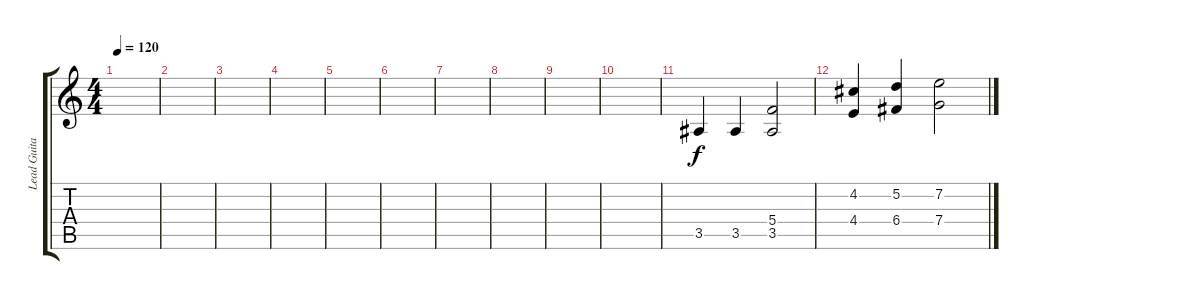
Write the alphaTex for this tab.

\track ("Lead Guitar" "Lead Guita") {instrument overdrivenguitar}
\staff {score tabs}
\tuning (D4 A3 F3 C3 G2 D2) {hide}
\ts (4 4)
\tempo 120
\clef g2
\ks c
|
|
|
|
|
|
|
|
|
|
3.5.4 3.5.4 (5.4 3.5).2 |
(4.2 4.4).4 (5.2 6.4).4 (7.2 7.4).2
